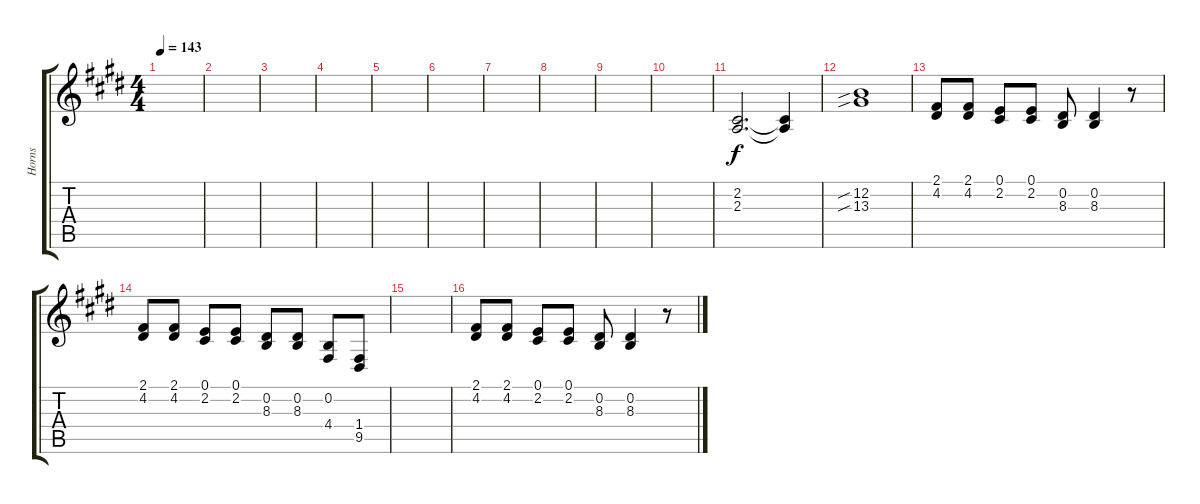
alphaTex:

\track ("Horns" "Horns") {instrument synthbrass1}
\staff {score tabs}
\tuning (E4 B3 G3 D3 A2 E2) {hide}
\ts (4 4)
\tempo 143
\clef g2
\ks e
|
|
|
|
|
|
|
|
|
|
(2.2 2.3).2{d} (2.2{t} 2.3{t}).4 |
(12.2{sib} 13.3{sib}).1 |
(2.1 4.2).8 (2.1 4.2).8 (0.1 2.2).8 (0.1 2.2).8 (0.2 8.3).8 (0.2 8.3).4 r.8 |
(2.1 4.2).8 (2.1 4.2).8 (0.1 2.2).8 (0.1 2.2).8 (0.2 8.3).8 (0.2 8.3).8 (0.2 4.4).8 (1.4 9.5).8 |
|
(2.1 4.2).8 (2.1 4.2).8 (0.1 2.2).8 (0.1 2.2).8 (0.2 8.3).8 (0.2 8.3).4 r.8
